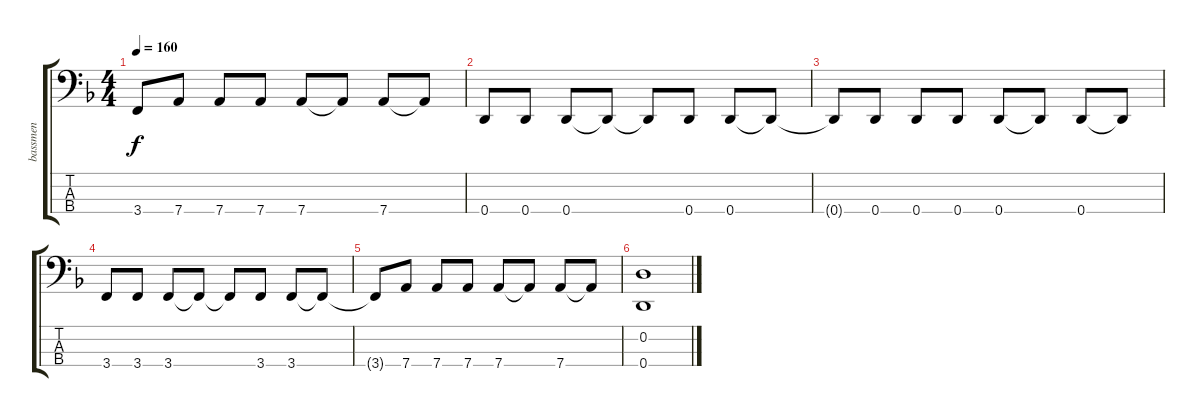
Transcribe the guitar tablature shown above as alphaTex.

\track ("bassmen" "bassmen") {instrument electricbasspick}
\staff {score tabs}
\tuning (G2 D2 A1 D1) {hide}
\ts (4 4)
\tempo 160
\clef f4
\ks f
3.4{t}.8{dy f} 7.4.8 7.4.8 7.4.8 7.4.8 7.4{t}.8 7.4.8 7.4{t}.8 |
0.4.8 0.4.8 0.4.8 0.4{t}.8 0.4{t}.8 0.4.8 0.4.8 0.4{t}.8 |
0.4{t}.8 0.4.8 0.4.8 0.4.8 0.4.8 0.4{t}.8 0.4.8 0.4{t}.8 |
3.4.8 3.4.8 3.4.8 3.4{t}.8 3.4{t}.8 3.4.8 3.4.8 3.4{t}.8 |
3.4{t}.8 7.4.8 7.4.8 7.4.8 7.4.8 7.4{t}.8 7.4.8 7.4{t}.8 |
(0.2 0.4).1
